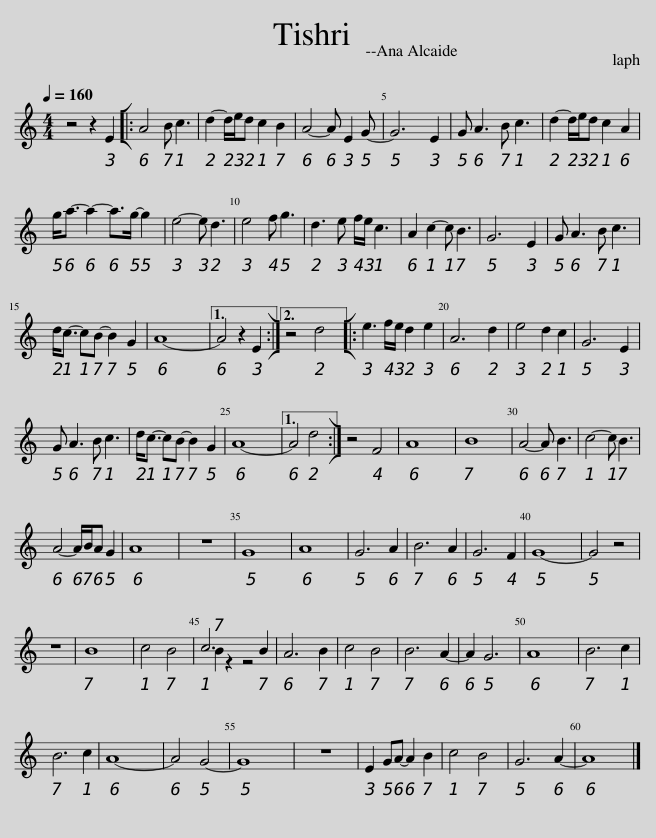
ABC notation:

X:1
%%score ( 1 2 )
L:1/8
Q:1/4=160
M:4/4
I:linebreak $
K:C
V:1 treble
V:2 treble
V:1
 z4 z2 E2 |: A4 B c3 | d2- d/e/d c2 B2 | A4- A E2 G- | G6 E2 | %5
 G A3 B c3 | d2- d/e/d c2 A2 |$ g<a- a2- a>g- g2 | e4- e d3 | e4 f g3 | %10
 d3 e f/e/ c3 | A2 c2- c B3 | G6 E2 | G A3 B c3 |$ d<c- cB- B2 G2 | %15
 A8- |1 A4 z2 E2 :|2 z4 d4 |: e3 f/e/ d2 e2 | A6 d2 | %20
 e4 d2 c2 | G6 E2 |$ G A3 B c3 | d<c- cB- B2 G2 | A8- |1 %25
 A4 d4 :| z4 F4 | A8 | B8 | A4- A B3 | %30
 c4- c B3 |$ A4- A/B/A G2 | A8 | z8 | G8 | %35
 A8 | G6 A2 | B6 A2 | G6 F2 | G8- | %40
 G4 z4 |$ z8 | B8 | c4 B4 | c6 B2 | %45
 A6 B2 | c4 B4 | B6 A2- | A2 G6 | A8 | %50
 B6 c2 |$ B6 c2 | A8- | A4 G4- | G8 | %55
 z8 | E2 GA- A2 B2 | c4 B4 | G6 A2- | A8 |] %60
V:2
 x8 |: x8 | x8 | x8 | x8 | %5
 x8 | x8 |$ x8 | x8 | x8 | %10
 x8 | x8 | x8 | x8 |$ x8 | %15
 x8 |1 x8 :|2 x8 |: x8 | x8 | %20
 x8 | x8 |$ x8 | x8 | x8 |1 %25
 x8 :| x8 | x8 | x8 | x8 | %30
 x8 |$ x8 | x8 | x8 | x8 | %35
 x8 | x8 | x8 | x8 | x8 | %40
 x8 |$ x8 | x8 | x8 | B2 z2 z4 | %45
 x8 | x8 | x8 | x8 | x8 | %50
 x8 |$ x8 | x8 | x8 | x8 | %55
 x8 | x8 | x8 | x8 | x8 |] %60
